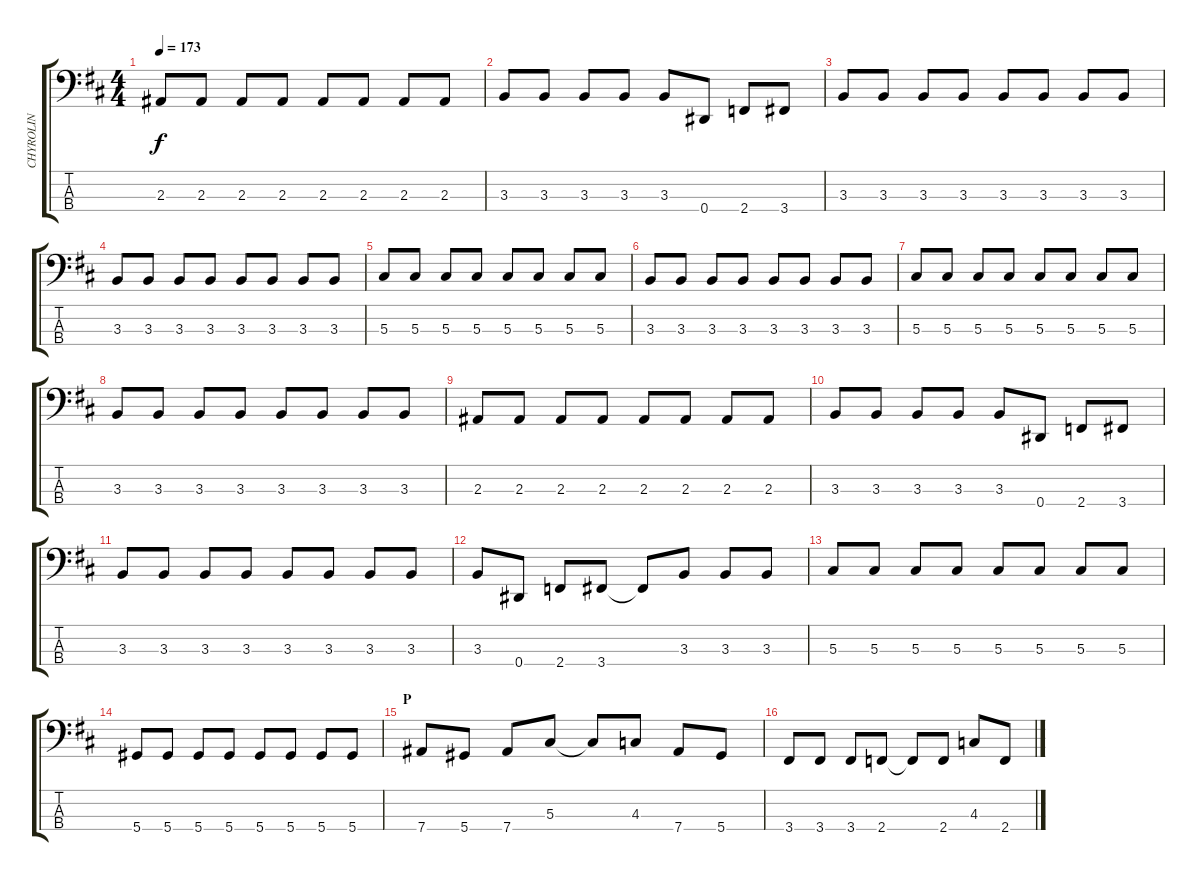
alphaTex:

\track ("CHYROLIN" "CHYROLIN") {instrument electricbassfinger}
\staff {score tabs}
\tuning (Gb2 Db2 Ab1 Eb1) {hide}
\ts (4 4)
\tempo 173
\clef f4
\ks bminor
2.3.8{dy f} 2.3.8 2.3.8 2.3.8 2.3.8 2.3.8 2.3.8 2.3.8 |
3.3.8 3.3.8 3.3.8 3.3.8 3.3.8 0.4.8 2.4.8 3.4.8 |
3.3.8 3.3.8 3.3.8 3.3.8 3.3.8 3.3.8 3.3.8 3.3.8 |
3.3.8 3.3.8 3.3.8 3.3.8 3.3.8 3.3.8 3.3.8 3.3.8 |
5.3.8 5.3.8 5.3.8 5.3.8 5.3.8 5.3.8 5.3.8 5.3.8 |
3.3.8 3.3.8 3.3.8 3.3.8 3.3.8 3.3.8 3.3.8 3.3.8 |
5.3.8 5.3.8 5.3.8 5.3.8 5.3.8 5.3.8 5.3.8 5.3.8 |
3.3.8 3.3.8 3.3.8 3.3.8 3.3.8 3.3.8 3.3.8 3.3.8 |
2.3.8 2.3.8 2.3.8 2.3.8 2.3.8 2.3.8 2.3.8 2.3.8 |
3.3.8 3.3.8 3.3.8 3.3.8 3.3.8 0.4.8 2.4.8 3.4.8 |
3.3.8 3.3.8 3.3.8 3.3.8 3.3.8 3.3.8 3.3.8 3.3.8 |
3.3.8 0.4.8 2.4.8 3.4.8 3.4{t}.8 3.3.8 3.3.8 3.3.8 |
5.3.8 5.3.8 5.3.8 5.3.8 5.3.8 5.3.8 5.3.8 5.3.8 |
5.4.8 5.4.8 5.4.8 5.4.8 5.4.8 5.4.8 5.4.8 5.4.8 |
\section ("" "P")
7.4.8 5.4.8 7.4.8 5.3.8 5.3{t}.8 4.3.8 7.4.8 5.4.8 |
3.4.8 3.4.8 3.4.8 2.4.8 2.4{t}.8 2.4.8 4.3.8 2.4.8
